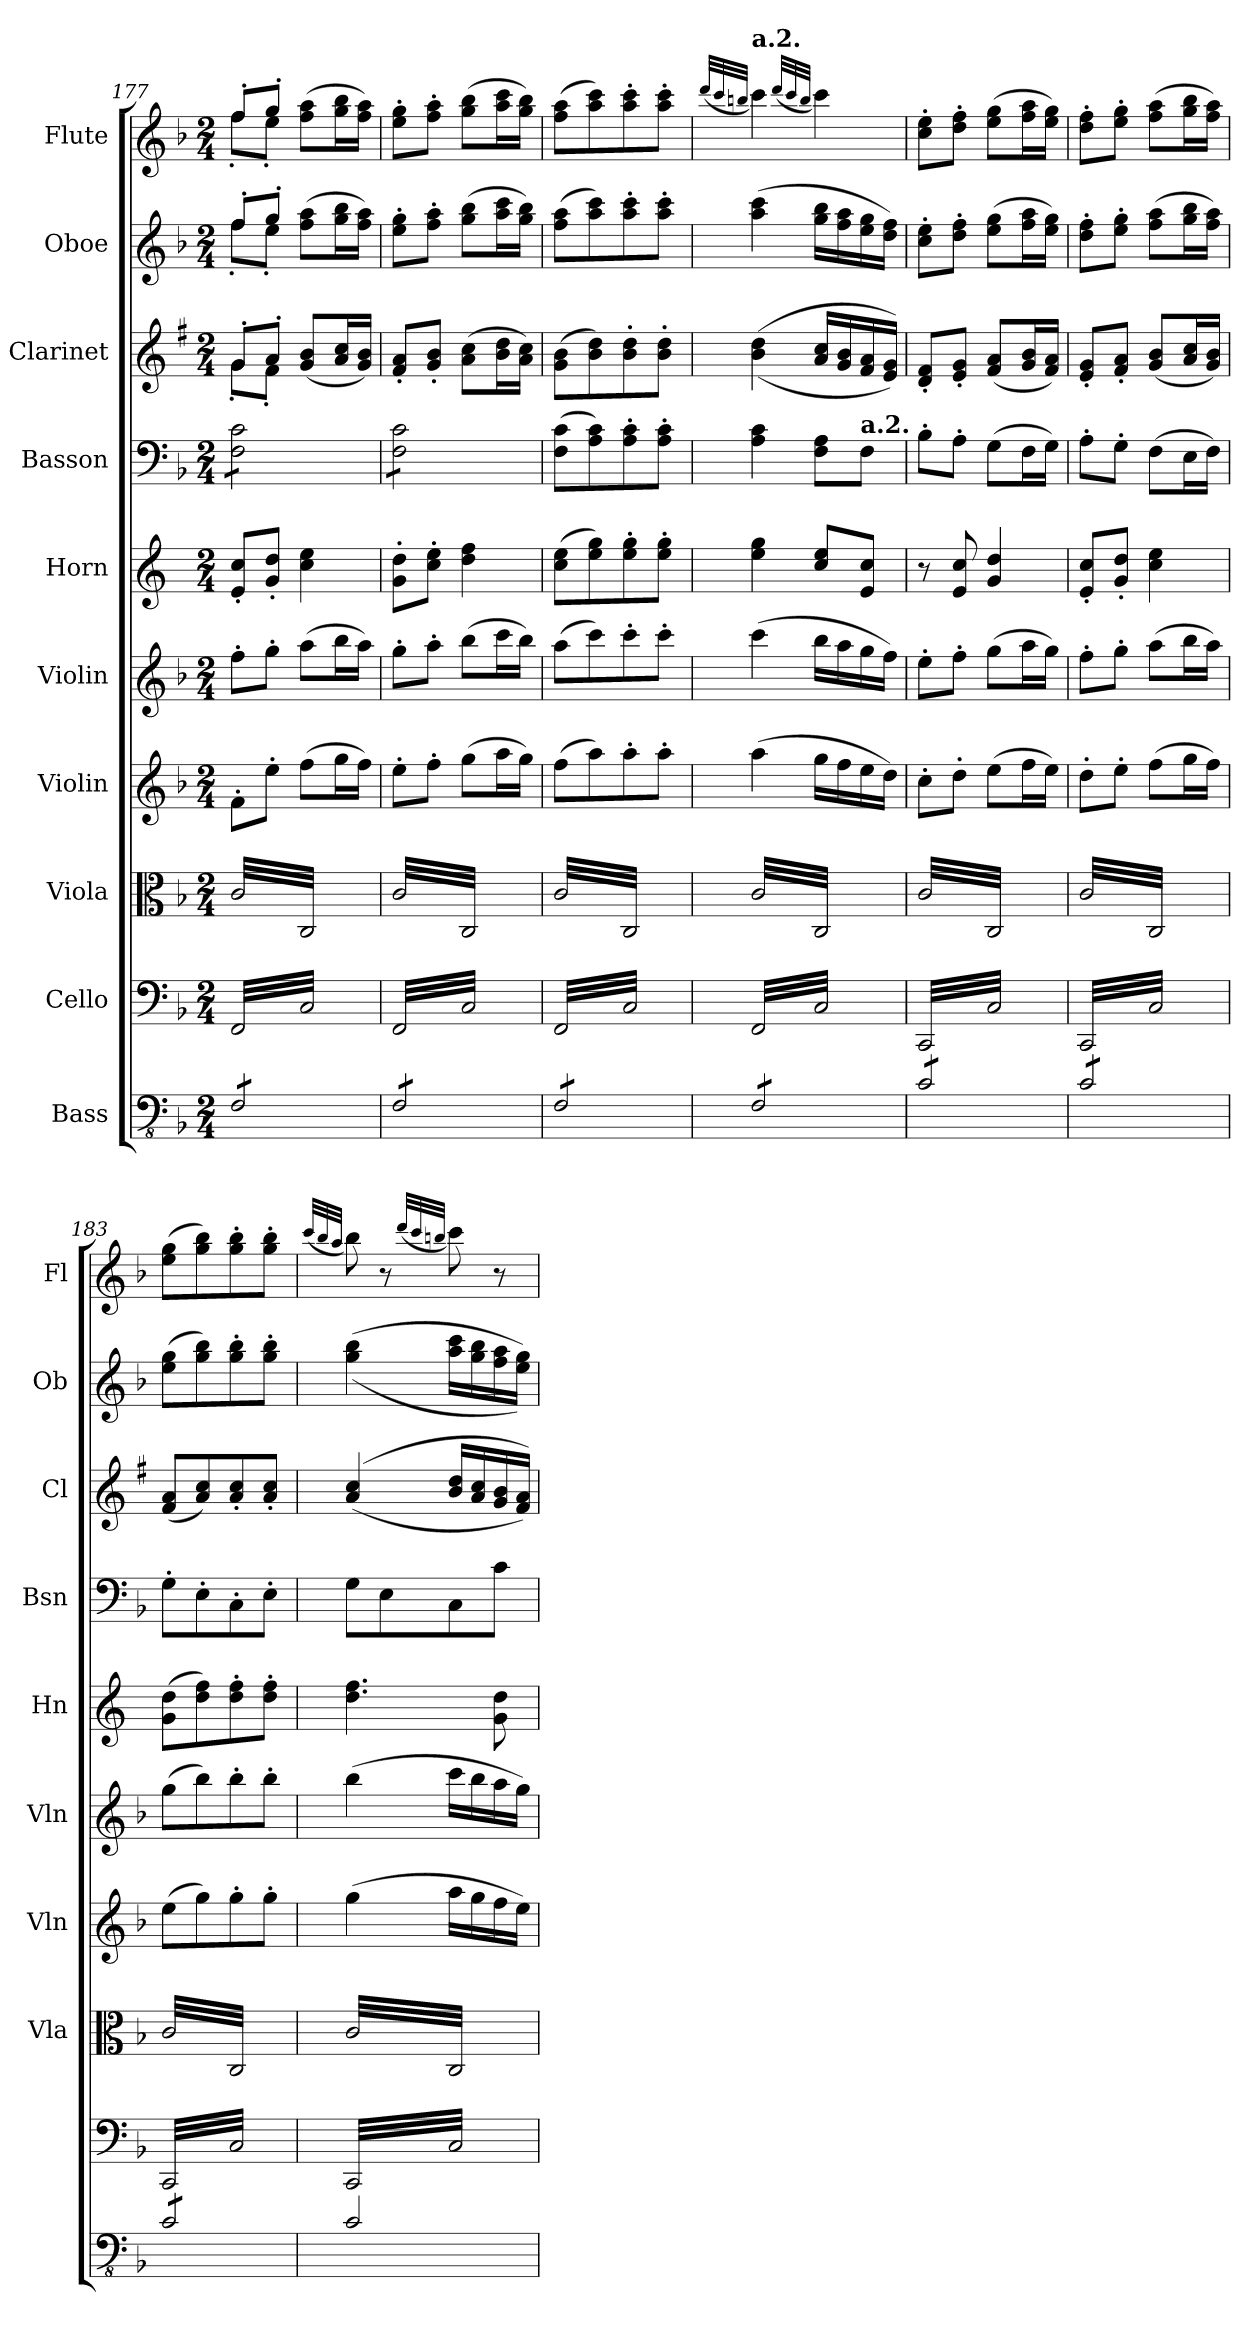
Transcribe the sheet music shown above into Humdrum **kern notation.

**kern	**kern	**kern	**kern	**kern	**kern	**kern	**kern	**kern	**kern
*part10	*part9	*part8	*part7	*part6	*part5	*part4	*part3	*part2	*part1
*staff10	*staff9	*staff8	*staff7	*staff6	*staff5	*staff4	*staff3	*staff2	*staff1
*I"Bass	*I"Cello	*I"Viola	*I"Violin	*I"Violin	*I"Horn	*I"Basson	*I"Clarinet	*I"Oboe	*I"Flute
*	*	*I'Vla	*I'Vln	*I'Vln	*I'Hn	*I'Bsn	*I'Cl	*I'Ob	*I'Fl
*clefFv4	*clefF4	*clefC3	*clefG2	*clefG2	*clefG2	*clefF4	*clefG2	*clefG2	*clefG2
*ITrd7c12	*	*	*	*	*ITrd4c7	*	*ITrd1c2	*	*
*k[b-]	*k[b-]	*k[b-]	*k[b-]	*k[b-]	*k[b-]	*k[b-]	*k[b-]	*k[b-]	*k[b-]
*M2/4	*M2/4	*M2/4	*M2/4	*M2/4	*M2/4	*M2/4	*M2/4	*M2/4	*M2/4
=177	=177	=177	=177	=177	=177	=177	=177	=177	=177
*	*	*	*	*	*	*	*^	*^	*^
*tremolo	*	*	*	*	*	*	*	*	*	*	*	*
*	*tremolo	*	*	*	*	*	*	*	*	*	*	*
*	*	*tremolo	*	*	*	*	*	*	*	*	*	*
*	*	*	*	*	*	*tremolo	*	*	*	*	*	*
8FFF/L	32FF/LLL	32c/LLL	8f'\L	8ff'\L	8A/' 8f/'L	8F\ 8c\L	8f'/L	8f'\L	8ff'/L	8ff'\L	8ff'/L	8ff'\L
.	32C/	32C/	.	.	.	.	.	.	.	.	.	.
.	32FF/	32c/	.	.	.	.	.	.	.	.	.	.
.	32C/	32C/	.	.	.	.	.	.	.	.	.	.
8FFF/	32FF/	32c/	8ee'\J	8gg'\J	8c/' 8g/'J	8F\ 8c\	8g'/J	8e'\J	8gg'/J	8ee'\J	8gg'/J	8ee'\J
.	32C/	32C/	.	.	.	.	.	.	.	.	.	.
.	32FF/	32c/	.	.	.	.	.	.	.	.	.	.
.	32C/	32C/	.	.	.	.	.	.	.	.	.	.
8FFF/	32FF/	32c/	(>8ff\L	(>8aa\L	4f\ 4a\	8F\ 8c\	(<8f/ 8a/L	4ryy	(>8ff\ 8aa\L	4ryy	(>8ff\ 8aa\L	4ryy
.	32C/	32C/	.	.	.	.	.	.	.	.	.	.
.	32FF/	32c/	.	.	.	.	.	.	.	.	.	.
.	32C/	32C/	.	.	.	.	.	.	.	.	.	.
8FFF/J	32FF/	32c/	16gg\L	16bb-\L	.	8F\ 8c\J	16g/ 16b-/L	.	16gg\ 16bb-\L	.	16gg\ 16bb-\L	.
.	32C/	32C/	.	.	.	.	.	.	.	.	.	.
.	32FF/	32c/	16ff\JJ)	16aa\JJ)	.	.	16f/ 16a/JJ)	.	16ff\ 16aa\JJ)	.	16ff\ 16aa\JJ)	.
.	32C/JJJ	32C/JJJ	.	.	.	.	.	.	.	.	.	.
*	*	*	*	*	*	*	*v	*v	*	*	*v	*v
*	*	*	*	*	*	*	*	*v	*v	*
=178	=178	=178	=178	=178	=178	=178	=178	=178	=178
8FFF/L	32FF/LLL	32c/LLL	8ee'\L	8gg'\L	8c\' 8g\'L	8F\ 8c\L	8e/' 8g/'L	8ee\' 8gg\'L	8ee\' 8gg\'L
.	32C/	32C/	.	.	.	.	.	.	.
.	32FF/	32c/	.	.	.	.	.	.	.
.	32C/	32C/	.	.	.	.	.	.	.
8FFF/	32FF/	32c/	8ff'\J	8aa'\J	8f\' 8a\'J	8F\ 8c\	8f/' 8a/'J	8ff\' 8aa\'J	8ff\' 8aa\'J
.	32C/	32C/	.	.	.	.	.	.	.
.	32FF/	32c/	.	.	.	.	.	.	.
.	32C/	32C/	.	.	.	.	.	.	.
8FFF/	32FF/	32c/	(>8gg\L	(>8bb-\L	4g\ 4b-\	8F\ 8c\	(>8g\ 8b-\L	(>8gg\ 8bb-\L	(>8gg\ 8bb-\L
.	32C/	32C/	.	.	.	.	.	.	.
.	32FF/	32c/	.	.	.	.	.	.	.
.	32C/	32C/	.	.	.	.	.	.	.
8FFF/J	32FF/	32c/	16aa\L	16ccc\L	.	8F\ 8c\J	16a\ 16cc\L	16aa\ 16ccc\L	16aa\ 16ccc\L
*	*	*	*	*	*	*Xtremolo	*	*	*
.	32C/	32C/	.	.	.	.	.	.	.
.	32FF/	32c/	16gg\JJ)	16bb-\JJ)	.	.	16g\ 16b-\JJ)	16gg\ 16bb-\JJ)	16gg\ 16bb-\JJ)
.	32C/JJJ	32C/JJJ	.	.	.	.	.	.	.
=179	=179	=179	=179	=179	=179	=179	=179	=179	=179
8FFF/L	32FF/LLL	32c/LLL	(>8ff\L	(>8aa\L	(>8f\ 8a\L	(<8F\ 8c\L	(>8f\ 8a\L	(>8ff\ 8aa\L	(>8ff\ 8aa\L
.	32C/	32C/	.	.	.	.	.	.	.
.	32FF/	32c/	.	.	.	.	.	.	.
.	32C/	32C/	.	.	.	.	.	.	.
8FFF/	32FF/	32c/	8aa\)	8ccc\)	8a\ 8cc\)	8A\ 8c\)	8a\ 8cc\)	8aa\ 8ccc\)	8aa\ 8ccc\)
.	32C/	32C/	.	.	.	.	.	.	.
.	32FF/	32c/	.	.	.	.	.	.	.
.	32C/	32C/	.	.	.	.	.	.	.
8FFF/	32FF/	32c/	8aa'\	8ccc'\	8a\' 8cc\'	8A\' 8c\'	8a\' 8cc\'	8aa\' 8ccc\'	8aa\' 8ccc\'
.	32C/	32C/	.	.	.	.	.	.	.
.	32FF/	32c/	.	.	.	.	.	.	.
.	32C/	32C/	.	.	.	.	.	.	.
8FFF/J	32FF/	32c/	8aa'\J	8ccc'\J	8a\' 8cc\'J	8A\' 8c\'J	8a\' 8cc\'J	8aa\' 8ccc\'J	8aa\' 8ccc\'J
.	32C/	32C/	.	.	.	.	.	.	.
.	32FF/	32c/	.	.	.	.	.	.	.
.	32C/JJJ	32C/JJJ	.	.	.	.	.	.	.
!!LO:PB:g=z
=180	=180	=180	=180	=180	=180	=180	=180	=180	=180
.	.	.	.	.	.	.	.	.	(<32qddd/LLL
.	.	.	.	.	.	.	.	.	32qccc/
.	.	.	.	.	.	.	.	.	32qbbn/JJJ
!	!	!	!	!	!	!	!	!	!LO:TX:a:B:t=a.2.
8FFF/L	32FF/LLL	32c/LLL	(>4aa\	(>4ccc\	4a\ 4cc\	4A\ 4c\	(>(<4a\ 4cc\	(>4aa\ 4ccc\	4ccc\)
.	32C/	32C/	.	.	.	.	.	.	.
.	32FF/	32c/	.	.	.	.	.	.	.
.	32C/	32C/	.	.	.	.	.	.	.
8FFF/	32FF/	32c/	.	.	.	.	.	.	.
.	32C/	32C/	.	.	.	.	.	.	.
.	32FF/	32c/	.	.	.	.	.	.	.
.	32C/	32C/	.	.	.	.	.	.	.
.	.	.	.	.	.	.	.	.	(<32qddd/LLL
.	.	.	.	.	.	.	.	.	32qccc/
.	.	.	.	.	.	.	.	.	32qbb/JJJ
8FFF/	32FF/	32c/	16gg\LL	16bb-\LL	8f/ 8a/L	8F\ 8A\L	16g/ 16b-/LL	16gg\ 16bb-\LL	4ccc\)
.	32C/	32C/	.	.	.	.	.	.	.
.	32FF/	32c/	16ff\	16aa\	.	.	16f/ 16a/	16ff\ 16aa\	.
.	32C/	32C/	.	.	.	.	.	.	.
!	!	!	!	!	!	!LO:TX:a:B:t=a.2.	!	!	!
8FFF/J	32FF/	32c/	16ee\	16gg\	8A/ 8f/J	8F\J	16e/ 16g/	16ee\ 16gg\	.
.	32C/	32C/	.	.	.	.	.	.	.
.	32FF/	32c/	16dd\JJ)	16ff\JJ)	.	.	16d/ 16f/JJ))	16dd\ 16ff\JJ)	.
.	32C/JJJ	32C/JJJ	.	.	.	.	.	.	.
=181	=181	=181	=181	=181	=181	=181	=181	=181	=181
8CC/L	32CC/LLL	32c/LLL	8cc'\L	8ee'\L	8r	8B-'\L	8c/' 8e/'L	8cc\' 8ee\'L	8cc\' 8ee\'L
.	32C/	32C/	.	.	.	.	.	.	.
.	32CC/	32c/	.	.	.	.	.	.	.
.	32C/	32C/	.	.	.	.	.	.	.
8CC/	32CC/	32c/	8dd'\J	8ff'\J	8A/ 8f/	8A'\J	8d/' 8f/'J	8dd\' 8ff\'J	8dd\' 8ff\'J
.	32C/	32C/	.	.	.	.	.	.	.
.	32CC/	32c/	.	.	.	.	.	.	.
.	32C/	32C/	.	.	.	.	.	.	.
8CC/	32CC/	32c/	(>8ee\L	(>8gg\L	4c/ 4g/	(>8G\L	(<8e/ 8g/L	(>8ee\ 8gg\L	(>8ee\ 8gg\L
.	32C/	32C/	.	.	.	.	.	.	.
.	32CC/	32c/	.	.	.	.	.	.	.
.	32C/	32C/	.	.	.	.	.	.	.
8CC/J	32CC/	32c/	16ff\L	16aa\L	.	16F\L	16f/ 16a/L	16ff\ 16aa\L	16ff\ 16aa\L
.	32C/	32C/	.	.	.	.	.	.	.
.	32CC/	32c/	16ee\JJ)	16gg\JJ)	.	16G\JJ)	16e/ 16g/JJ)	16ee\ 16gg\JJ)	16ee\ 16gg\JJ)
.	32C/JJJ	32C/JJJ	.	.	.	.	.	.	.
=182	=182	=182	=182	=182	=182	=182	=182	=182	=182
8CC/L	32CC/LLL	32c/LLL	8dd'\L	8ff'\L	8A/' 8f/'L	8A'\L	8d/' 8f/'L	8dd\' 8ff\'L	8dd\' 8ff\'L
.	32C/	32C/	.	.	.	.	.	.	.
.	32CC/	32c/	.	.	.	.	.	.	.
.	32C/	32C/	.	.	.	.	.	.	.
8CC/	32CC/	32c/	8ee'\J	8gg'\J	8c/' 8g/'J	8G'\J	8e/' 8g/'J	8ee\' 8gg\'J	8ee\' 8gg\'J
.	32C/	32C/	.	.	.	.	.	.	.
.	32CC/	32c/	.	.	.	.	.	.	.
.	32C/	32C/	.	.	.	.	.	.	.
8CC/	32CC/	32c/	(>8ff\L	(>8aa\L	4f\ 4a\	(>8F\L	(<8f/ 8a/L	(>8ff\ 8aa\L	(>8ff\ 8aa\L
.	32C/	32C/	.	.	.	.	.	.	.
.	32CC/	32c/	.	.	.	.	.	.	.
.	32C/	32C/	.	.	.	.	.	.	.
8CC/J	32CC/	32c/	16gg\L	16bb-\L	.	16E\L	16g/ 16b-/L	16gg\ 16bb-\L	16gg\ 16bb-\L
.	32C/	32C/	.	.	.	.	.	.	.
.	32CC/	32c/	16ff\JJ)	16aa\JJ)	.	16F\JJ)	16f/ 16a/JJ)	16ff\ 16aa\JJ)	16ff\ 16aa\JJ)
.	32C/JJJ	32C/JJJ	.	.	.	.	.	.	.
=183	=183	=183	=183	=183	=183	=183	=183	=183	=183
8CC/L	32CC/LLL	32c/LLL	(>8ee\L	(>8gg\L	(>8c\ 8g\L	8G'\L	(<8e/ 8g/L	(>8ee\ 8gg\L	(>8ee\ 8gg\L
.	32C/	32C/	.	.	.	.	.	.	.
.	32CC/	32c/	.	.	.	.	.	.	.
.	32C/	32C/	.	.	.	.	.	.	.
8CC/	32CC/	32c/	8gg\)	8bb-\)	8g\ 8b-\)	8E'\	8g/ 8b-/)	8gg\ 8bb-\)	8gg\ 8bb-\)
.	32C/	32C/	.	.	.	.	.	.	.
.	32CC/	32c/	.	.	.	.	.	.	.
.	32C/	32C/	.	.	.	.	.	.	.
8CC/	32CC/	32c/	8gg'\	8bb-'\	8g\' 8b-\'	8C'\	8g/' 8b-/'	8gg\' 8bb-\'	8gg\' 8bb-\'
.	32C/	32C/	.	.	.	.	.	.	.
.	32CC/	32c/	.	.	.	.	.	.	.
.	32C/	32C/	.	.	.	.	.	.	.
8CC/J	32CC/	32c/	8gg'\J	8bb-'\J	8g\' 8b-\'J	8E'\J	8g/' 8b-/'J	8gg\' 8bb-\'J	8gg\' 8bb-\'J
*Xtremolo	*	*	*	*	*	*	*	*	*
.	32C/	32C/	.	.	.	.	.	.	.
.	32CC/	32c/	.	.	.	.	.	.	.
.	32C/JJJ	32C/JJJ	.	.	.	.	.	.	.
=184	=184	=184	=184	=184	=184	=184	=184	=184	=184
.	.	.	.	.	.	.	.	.	(<32qccc/LLL
.	.	.	.	.	.	.	.	.	32qbb-/
.	.	.	.	.	.	.	.	.	32qaa/JJJ
2CC/	32CC/LLL	32c/LLL	(>4gg\	(>4bb-\	4.g\ 4.b-\	8G\L	(>(<4g/ 4b-/	(<(>4gg\ 4bb-\	8bb-\)
.	32C/	32C/	.	.	.	.	.	.	.
.	32CC/	32c/	.	.	.	.	.	.	.
.	32C/	32C/	.	.	.	.	.	.	.
.	32CC/	32c/	.	.	.	8E\	.	.	8r
.	32C/	32C/	.	.	.	.	.	.	.
.	32CC/	32c/	.	.	.	.	.	.	.
.	32C/	32C/	.	.	.	.	.	.	.
.	.	.	.	.	.	.	.	.	(<32qddd/LLL
.	.	.	.	.	.	.	.	.	32qccc/
.	.	.	.	.	.	.	.	.	32qbbn/JJJ
.	32CC/	32c/	16aa\LL	16ccc\LL	.	8C\	16a/ 16cc/LL	16aa\ 16ccc\LL	8ccc\)
.	32C/	32C/	.	.	.	.	.	.	.
.	32CC/	32c/	16gg\	16bb-\	.	.	16g/ 16b-/	16gg\ 16bb-\	.
.	32C/	32C/	.	.	.	.	.	.	.
.	32CC/	32c/	16ff\	16aa\	8c\ 8g\	8c\J	16f/ 16a/	16ff\ 16aa\	8r
.	32C/	32C/	.	.	.	.	.	.	.
.	32CC/	32c/	16ee\JJ)	16gg\JJ)	.	.	16e/ 16g/JJ))	16ee\ 16gg\JJ))	.
.	32C/JJJ	32C/JJJ	.	.	.	.	.	.	.
*	*	*Xtremolo	*	*	*	*	*	*	*
*	*Xtremolo	*	*	*	*	*	*	*	*
.	.	.	.	.	.	.	.	.	.
.	.	.	.	.	.	.	.	.	.
.	.	.	.	.	.	.	.	.	.
.	.	.	.	.	.	.	.	.	.
.	.	.	.	.	.	.	.	.	.
.	.	.	.	.	.	.	.	.	.
.	.	.	.	.	.	.	.	.	.
.	.	.	.	.	.	.	.	.	.
=	=	=	=	=	=	=	=	=	=
*-	*-	*-	*-	*-	*-	*-	*-	*-	*-
